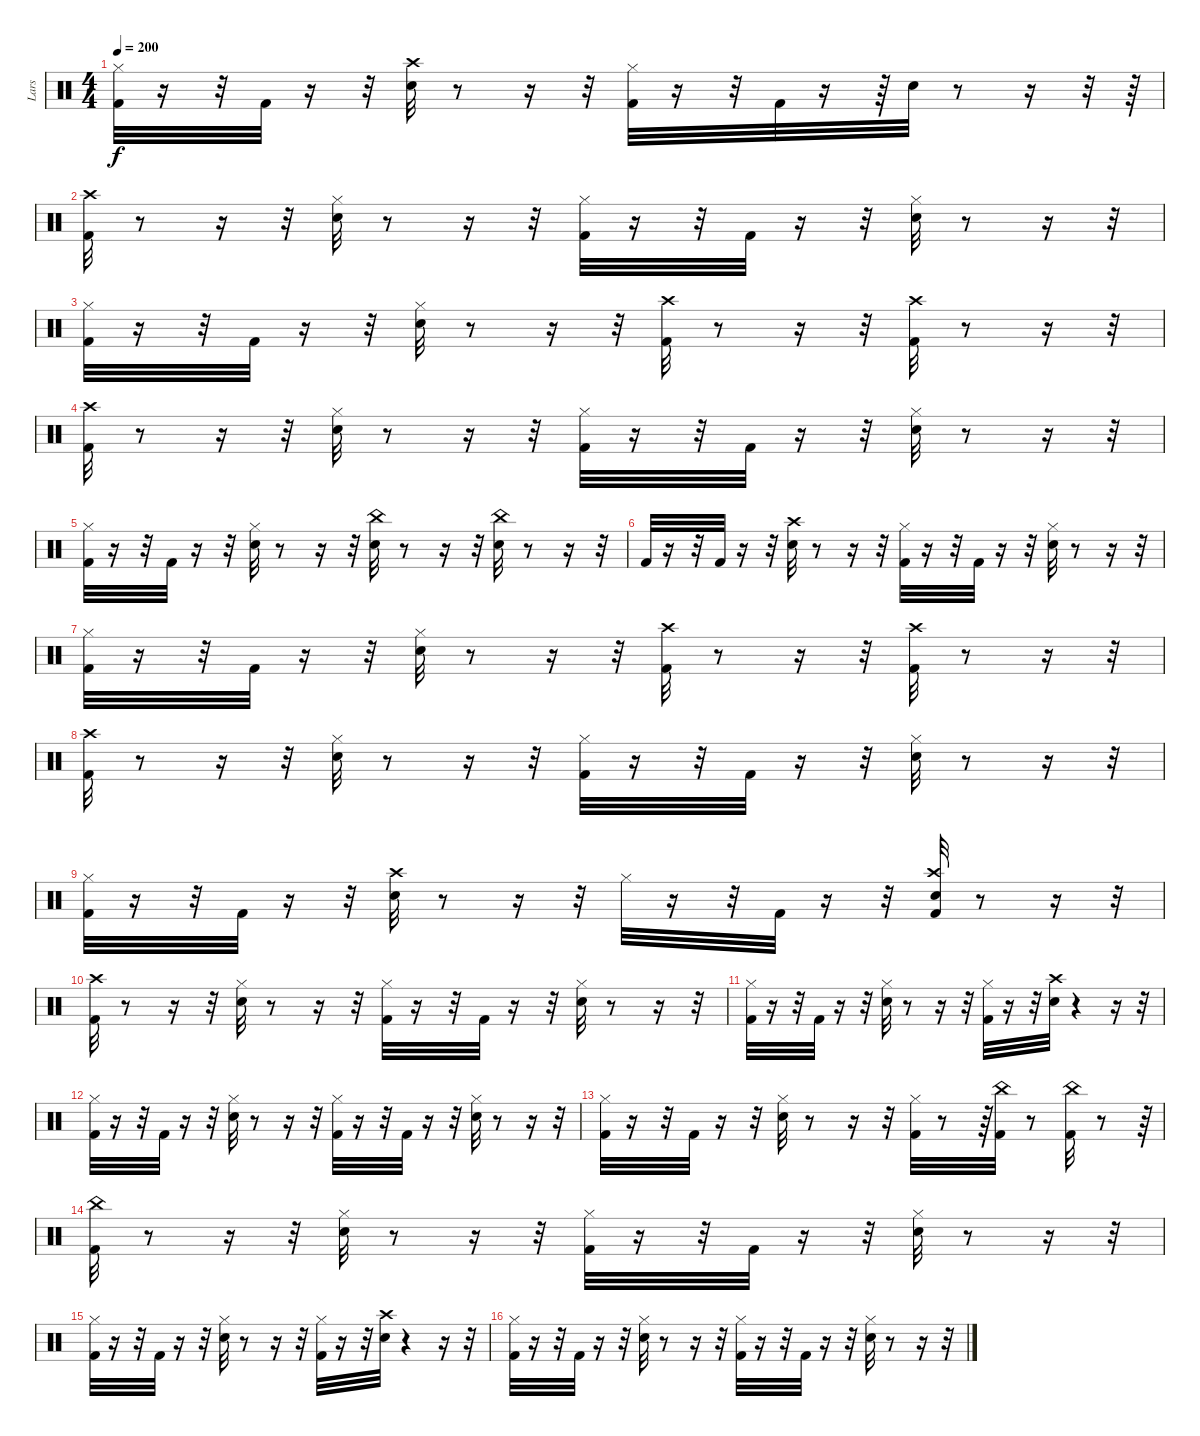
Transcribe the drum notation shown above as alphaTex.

\track ("Lars" "Lars") {instrument percussion}
\staff {score}
\articulation defaults
\ts (4 4)
\tempo 200
\clef neutral
\ks c
("Kick (hit) 2" "Hi-Hat (closed)").32{dy f} r.16 r.32 "Kick (hit) 2".32 r.16 r.32 ("Crash high (hit)" "Snare (hit) 2").32 r.8 r.16 r.32 ("Kick (hit) 2" "Hi-Hat (closed)").32 r.16 r.32 "Kick (hit) 2".32 r.16 r.64 "Snare (hit) 2".32 r.8 r.16 r.32 r.64 |
("Kick (hit) 2" "Crash high (hit)").32 r.8 r.16 r.32 ("Hi-Hat (closed)" "Snare (hit) 2").32 r.8 r.16 r.32 ("Hi-Hat (closed)" "Kick (hit) 2").32 r.16 r.32 "Kick (hit) 2".32 r.16 r.32 ("Hi-Hat (closed)" "Snare (hit) 2").32 r.8 r.16 r.32 |
("Kick (hit) 2" "Hi-Hat (closed)").32 r.16 r.32 "Kick (hit) 2".32 r.16 r.32 ("Snare (hit) 2" "Hi-Hat (closed)").32 r.8 r.16 r.32 ("Crash high (hit)" "Kick (hit) 2").32 r.8 r.16 r.32 ("Crash high (hit)" "Kick (hit) 2").32 r.8 r.16 r.32 |
("Kick (hit) 2" "Crash high (hit)").32 r.8 r.16 r.32 ("Hi-Hat (closed)" "Snare (hit) 2").32 r.8 r.16 r.32 ("Hi-Hat (closed)" "Kick (hit) 2").32 r.16 r.32 "Kick (hit) 2".32 r.16 r.32 ("Hi-Hat (closed)" "Snare (hit) 2").32 r.8 r.16 r.32 |
("Kick (hit) 2" "Hi-Hat (closed)").32 r.16 r.32 "Kick (hit) 2".32 r.16 r.32 ("Snare (hit) 2" "Hi-Hat (closed)").32 r.8 r.16 r.32 ("China (hit)" "Snare (hit) 2").32 r.8 r.16 r.32 ("China (hit)" "Snare (hit) 2").32 r.8 r.16 r.32 |
"Kick (hit) 2".32 r.16 r.32 "Kick (hit) 2".32 r.16 r.32 ("Crash high (hit)" "Snare (hit) 2").32 r.8 r.16 r.32 ("Hi-Hat (closed)" "Kick (hit) 2").32 r.16 r.32 "Kick (hit) 2".32 r.16 r.32 ("Hi-Hat (closed)" "Snare (hit) 2").32 r.8 r.16 r.32 |
("Kick (hit) 2" "Hi-Hat (closed)").32 r.16 r.32 "Kick (hit) 2".32 r.16 r.32 ("Snare (hit) 2" "Hi-Hat (closed)").32 r.8 r.16 r.32 ("Crash high (hit)" "Kick (hit) 2").32 r.8 r.16 r.32 ("Crash high (hit)" "Kick (hit) 2").32 r.8 r.16 r.32 |
("Kick (hit) 2" "Crash high (hit)").32 r.8 r.16 r.32 ("Hi-Hat (closed)" "Snare (hit) 2").32 r.8 r.16 r.32 ("Hi-Hat (closed)" "Kick (hit) 2").32 r.16 r.32 "Kick (hit) 2".32 r.16 r.32 ("Hi-Hat (closed)" "Snare (hit) 2").32 r.8 r.16 r.32 |
("Kick (hit) 2" "Hi-Hat (closed)").32 r.16 r.32 "Kick (hit) 2".32 r.16 r.32 ("Crash high (hit)" "Snare (hit) 2").32 r.8 r.16 r.32 "Hi-Hat (closed)".32 r.16 r.32 "Kick (hit) 2".32 r.16 r.32 ("Kick (hit) 2" "Snare (hit) 2" "Crash high (hit)").32 r.8 r.16 r.32 |
("Kick (hit) 2" "Crash high (hit)").32 r.8 r.16 r.32 ("Hi-Hat (closed)" "Snare (hit) 2").32 r.8 r.16 r.32 ("Hi-Hat (closed)" "Kick (hit) 2").32 r.16 r.32 "Kick (hit) 2".32 r.16 r.32 ("Hi-Hat (closed)" "Snare (hit) 2").32 r.8 r.16 r.32 |
("Kick (hit) 2" "Hi-Hat (closed)").32 r.16 r.32 "Kick (hit) 2".32 r.16 r.32 ("Snare (hit) 2" "Hi-Hat (closed)").32 r.8 r.16 r.32 ("Hi-Hat (closed)" "Kick (hit) 2").32 r.16 r.32 ("Crash high (hit)" "Snare (hit) 2").32 r.4 r.16 r.32 |
("Hi-Hat (closed)" "Kick (hit) 2").32 r.16 r.32 "Kick (hit) 2".32 r.16 r.32 ("Snare (hit) 2" "Hi-Hat (closed)").32 r.8 r.16 r.32 ("Hi-Hat (closed)" "Kick (hit) 2").32 r.16 r.32 "Kick (hit) 2".32 r.16 r.32 ("Snare (hit) 2" "Hi-Hat (closed)").32 r.8 r.16 r.32 |
("Kick (hit) 2" "Hi-Hat (closed)").32 r.16 r.32 "Kick (hit) 2".32 r.16 r.32 ("Snare (hit) 2" "Hi-Hat (closed)").32 r.8 r.16 r.32 ("Hi-Hat (closed)" "Kick (hit) 2").32 r.8 r.64 ("China (hit)" "Kick (hit) 2").32 r.8 ("China (hit)" "Kick (hit) 2").32 r.8 r.64 |
("China (hit)" "Kick (hit) 2").32 r.8 r.16 r.32 ("Hi-Hat (closed)" "Snare (hit) 2").32 r.8 r.16 r.32 ("Hi-Hat (closed)" "Kick (hit) 2").32 r.16 r.32 "Kick (hit) 2".32 r.16 r.32 ("Snare (hit) 2" "Hi-Hat (closed)").32 r.8 r.16 r.32 |
("Hi-Hat (closed)" "Kick (hit) 2").32 r.16 r.32 "Kick (hit) 2".32 r.16 r.32 ("Snare (hit) 2" "Hi-Hat (closed)").32 r.8 r.16 r.32 ("Hi-Hat (closed)" "Kick (hit) 2").32 r.16 r.32 ("Snare (hit) 2" "Crash high (hit)").32 r.4 r.16 r.32 |
("Hi-Hat (closed)" "Kick (hit) 2").32 r.16 r.32 "Kick (hit) 2".32 r.16 r.32 ("Snare (hit) 2" "Hi-Hat (closed)").32 r.8 r.16 r.32 ("Hi-Hat (closed)" "Kick (hit) 2").32 r.16 r.32 "Kick (hit) 2".32 r.16 r.32 ("Snare (hit) 2" "Hi-Hat (closed)").32 r.8 r.16 r.32
